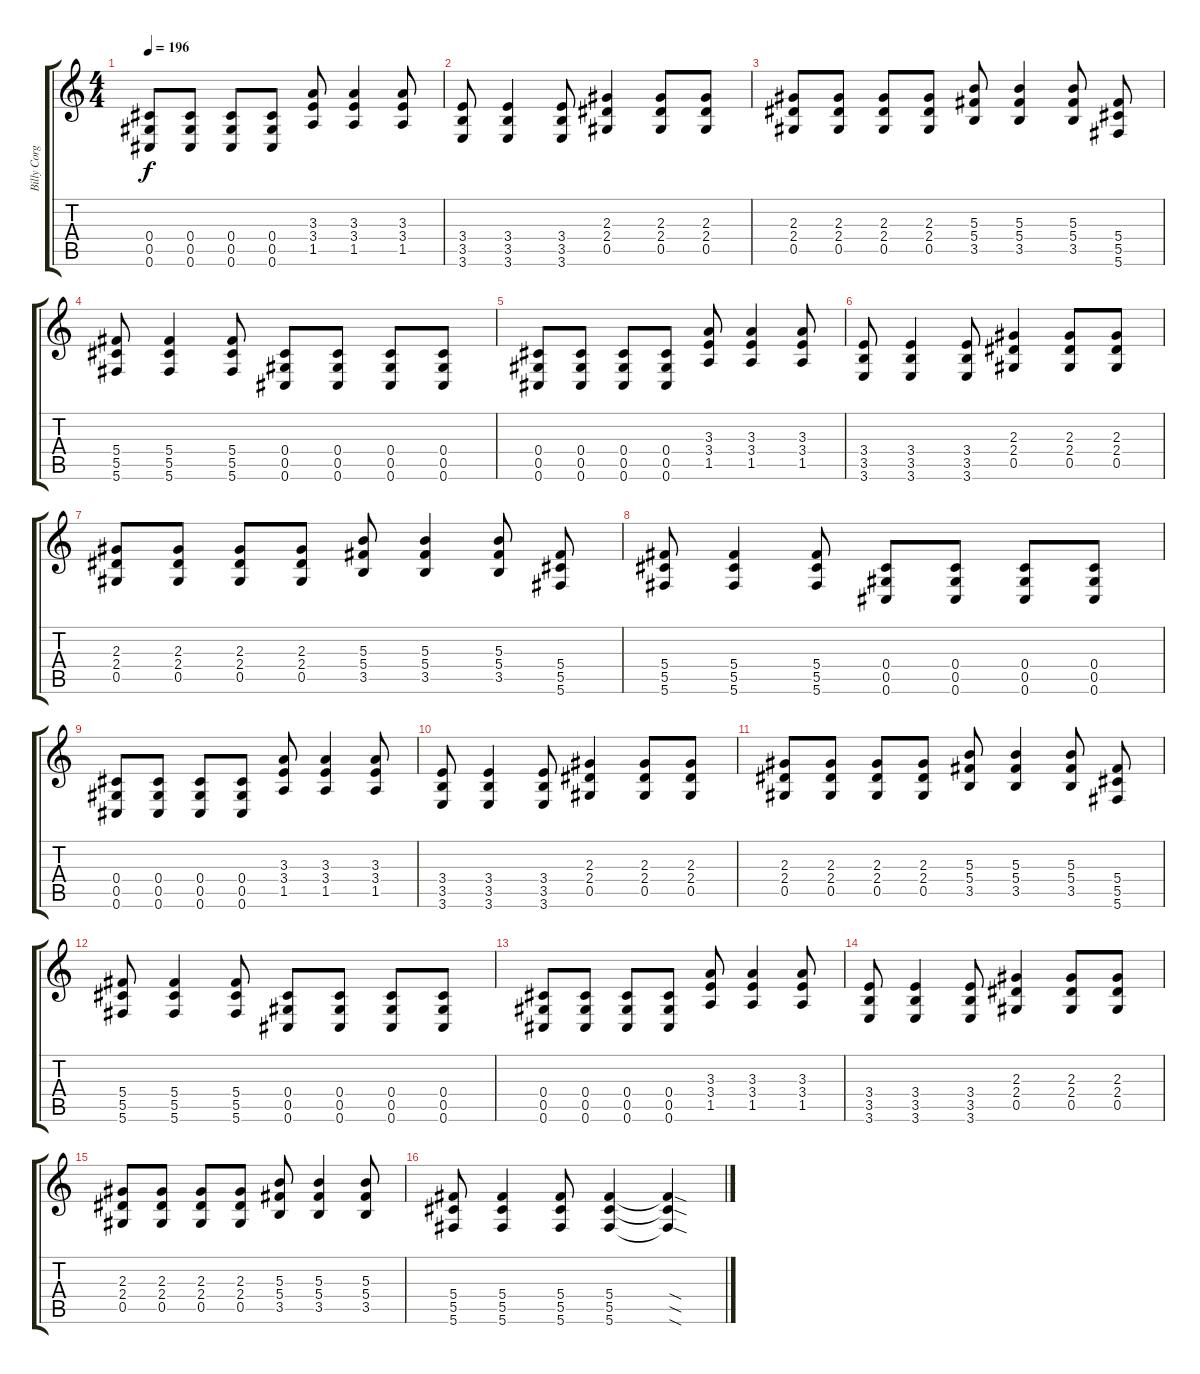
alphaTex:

\track ("Billy Corgan" "Billy Corg") {instrument distortionguitar}
\staff {score tabs}
\tuning (Eb4 Bb3 Gb3 Db3 Ab2 Db2) {hide}
\ts (4 4)
\tempo 196
\clef g2
\ks c
(0.4 0.5 0.6).8{dy f} (0.4 0.5 0.6).8 (0.4 0.5 0.6).8 (0.4 0.5 0.6).8 (3.3 3.4 1.5).8 (3.3 3.4 1.5).4 (3.3 3.4 1.5).8 |
(3.4 3.5 3.6).8 (3.4 3.5 3.6).4 (3.4 3.5 3.6).8 (2.3 2.4 0.5).4 (2.3 2.4 0.5).8 (2.3 2.4 0.5).8 |
(2.3 2.4 0.5).8 (2.3 2.4 0.5).8 (2.3 2.4 0.5).8 (2.3 2.4 0.5).8 (5.3 5.4 3.5).8 (5.3 5.4 3.5).4 (5.3 5.4 3.5).8 (5.4 5.5 5.6).8 |
(5.4 5.5 5.6).8 (5.4 5.5 5.6).4 (5.4 5.5 5.6).8 (0.4 0.5 0.6).8 (0.4 0.5 0.6).8 (0.4 0.5 0.6).8 (0.4 0.5 0.6).8 |
(0.4 0.5 0.6).8 (0.4 0.5 0.6).8 (0.4 0.5 0.6).8 (0.4 0.5 0.6).8 (3.3 3.4 1.5).8 (3.3 3.4 1.5).4 (3.3 3.4 1.5).8 |
(3.4 3.5 3.6).8 (3.4 3.5 3.6).4 (3.4 3.5 3.6).8 (2.3 2.4 0.5).4 (2.3 2.4 0.5).8 (2.3 2.4 0.5).8 |
(2.3 2.4 0.5).8 (2.3 2.4 0.5).8 (2.3 2.4 0.5).8 (2.3 2.4 0.5).8 (5.3 5.4 3.5).8 (5.3 5.4 3.5).4 (5.3 5.4 3.5).8 (5.4 5.5 5.6).8 |
(5.4 5.5 5.6).8 (5.4 5.5 5.6).4 (5.4 5.5 5.6).8 (0.4 0.5 0.6).8 (0.4 0.5 0.6).8 (0.4 0.5 0.6).8 (0.4 0.5 0.6).8 |
(0.4 0.5 0.6).8 (0.4 0.5 0.6).8 (0.4 0.5 0.6).8 (0.4 0.5 0.6).8 (3.3 3.4 1.5).8 (3.3 3.4 1.5).4 (3.3 3.4 1.5).8 |
(3.4 3.5 3.6).8 (3.4 3.5 3.6).4 (3.4 3.5 3.6).8 (2.3 2.4 0.5).4 (2.3 2.4 0.5).8 (2.3 2.4 0.5).8 |
(2.3 2.4 0.5).8 (2.3 2.4 0.5).8 (2.3 2.4 0.5).8 (2.3 2.4 0.5).8 (5.3 5.4 3.5).8 (5.3 5.4 3.5).4 (5.3 5.4 3.5).8 (5.4 5.5 5.6).8 |
(5.4 5.5 5.6).8 (5.4 5.5 5.6).4 (5.4 5.5 5.6).8 (0.4 0.5 0.6).8 (0.4 0.5 0.6).8 (0.4 0.5 0.6).8 (0.4 0.5 0.6).8 |
(0.4 0.5 0.6).8 (0.4 0.5 0.6).8 (0.4 0.5 0.6).8 (0.4 0.5 0.6).8 (3.3 3.4 1.5).8 (3.3 3.4 1.5).4 (3.3 3.4 1.5).8 |
(3.4 3.5 3.6).8 (3.4 3.5 3.6).4 (3.4 3.5 3.6).8 (2.3 2.4 0.5).4 (2.3 2.4 0.5).8 (2.3 2.4 0.5).8 |
(2.3 2.4 0.5).8 (2.3 2.4 0.5).8 (2.3 2.4 0.5).8 (2.3 2.4 0.5).8 (5.3 5.4 3.5).8 (5.3 5.4 3.5).4 (5.3 5.4 3.5).8 |
(5.4 5.5 5.6).8 (5.4 5.5 5.6).4 (5.4 5.5 5.6).8 (5.4 5.5 5.6).4 (5.4{sod t} 5.5{sod t} 5.6{sod t}).4
